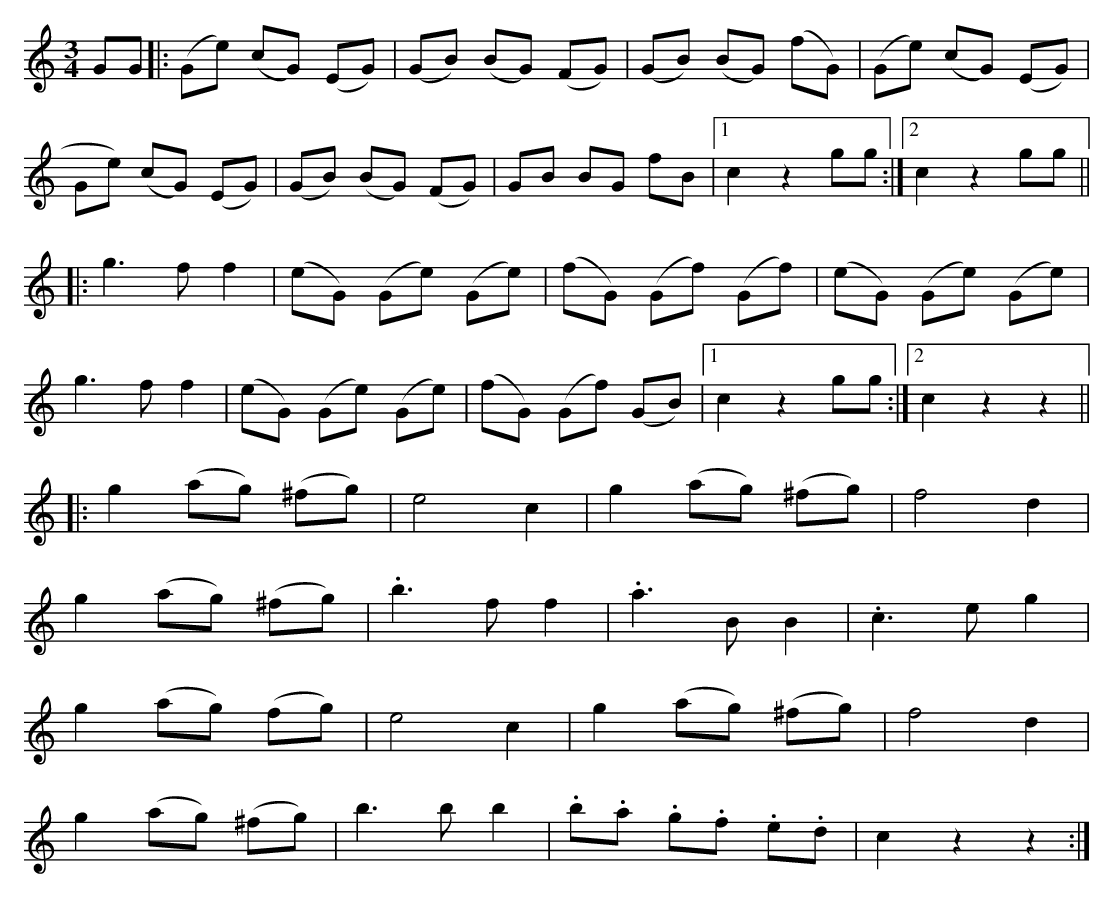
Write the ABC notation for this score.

X:1
M:3/4
K:C
GG|:(Ge) (cG) (EG)|(GB) (BG) (FG)|(GB) (BG) (fG)|(Ge) (cG) (EG)|
Ge) (cG) (EG)|(GB) (BG) (FG)|GB BG fB|1 c2 z2 gg:|2 c2z2 gg||
|:g3f f2|(eG) (Ge) (Ge)|(fG) (Gf) (Gf)|(eG) (Ge) (Ge)|
g3f f2|(eG) (Ge) (Ge)|(fG) (Gf) (GB)|1 c2z2gg:|2 c2z2z2||
|:g2 (ag) (^fg)|e4c2|g2 (ag) (^fg)|f4d2|
g2 (ag) (^fg)|.b3f f2|.a3BB2|.c3 e g2|
g2 (ag) ('fg)|e4c2|g2 (ag) (^fg)|f4d2|
g2 (ag) (^fg)|b3b b2|.b.a .g.f .e.d|c2z2z2:|
